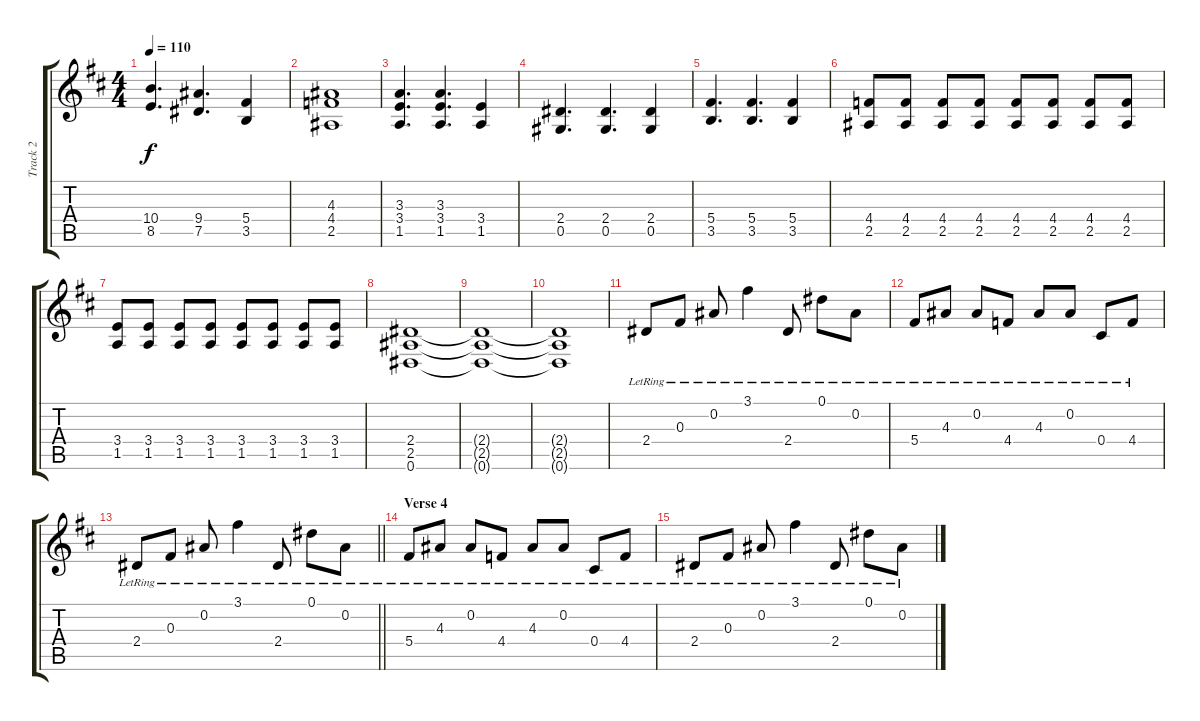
\track ("Track 2" "Track 2") {instrument distortionguitar}
\staff {score tabs}
\tuning (Eb4 Bb3 Gb3 Db3 Ab2 Eb2) {hide}
\ts (4 4)
\tempo 110
\clef g2
\ks d
(10.4 8.5).4{d dy f} (9.4 7.5).4{d} (5.4 3.5).4 |
(4.3 4.4 2.5).1 |
(3.3 3.4 1.5).4{d} (3.3 3.4 1.5).4{d} (3.4 1.5).4 |
(2.4 0.5).4{d} (2.4 0.5).4{d} (2.4 0.5).4 |
(5.4 3.5).4{d} (5.4 3.5).4{d} (5.4 3.5).4 |
(4.4 2.5).8 (4.4 2.5).8 (4.4 2.5).8 (4.4 2.5).8 (4.4 2.5).8 (4.4 2.5).8 (4.4 2.5).8 (4.4 2.5).8 |
(3.4 1.5).8 (3.4 1.5).8 (3.4 1.5).8 (3.4 1.5).8 (3.4 1.5).8 (3.4 1.5).8 (3.4 1.5).8 (3.4 1.5).8 |
(2.4 2.5 0.6).1 |
(2.4{t} 2.5{t} 0.6{t}).1 |
(2.4{t} 2.5{t} 0.6{t}).1 |
2.4{lr}.8{instrument acousticguitarsteel} 0.3{lr}.8 0.2{lr}.8 3.1{lr}.4 2.4{lr}.8 0.1{lr}.8 0.2{lr}.8 |
5.4{lr}.8 4.3{lr}.8 0.2{lr}.8 4.4{lr}.8 4.3{lr}.8 0.2{lr}.8 0.4{lr}.8 4.4{lr}.8 |
\barLineRight lightlight
2.4{lr}.8 0.3{lr}.8 0.2{lr}.8 3.1{lr}.4 2.4{lr}.8 0.1{lr}.8 0.2{lr}.8 |
\section ("" "Verse 4")
5.4{lr}.8 4.3{lr}.8 0.2{lr}.8 4.4{lr}.8 4.3{lr}.8 0.2{lr}.8 0.4{lr}.8 4.4{lr}.8 |
2.4{lr}.8{instrument acousticguitarsteel} 0.3{lr}.8 0.2{lr}.8 3.1{lr}.4 2.4{lr}.8 0.1{lr}.8 0.2{lr}.8
